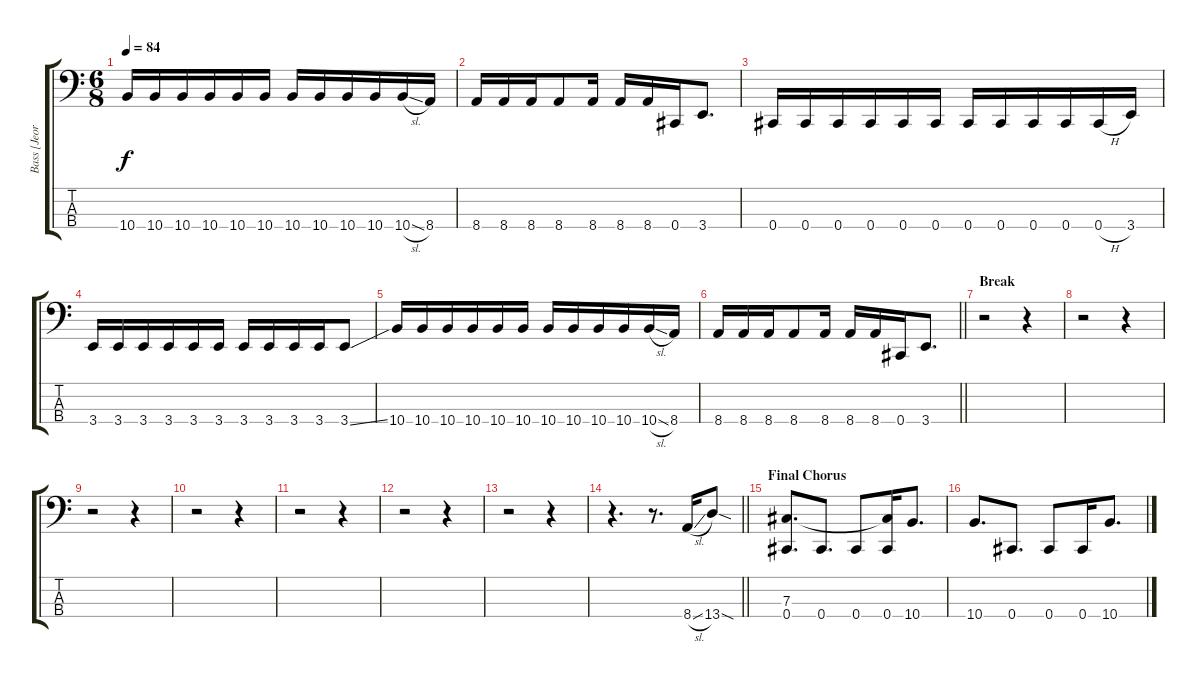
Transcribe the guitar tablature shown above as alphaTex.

\track ("Bass [Jeordie White]" "Bass [Jeor") {instrument electricbasspick}
\staff {score tabs}
\tuning (E2 B1 Gb1 Db1) {hide}
\ts (6 8)
\tempo 84
\clef f4
\ks c
10.4.16{dy f} 10.4.16 10.4.16 10.4.16 10.4.16 10.4.16 10.4.16 10.4.16 10.4.16 10.4.16 10.4{sl}.16 8.4.16 |
8.4.16 8.4.16 8.4.16 8.4.8 8.4.16 8.4.16 8.4.16 0.4.16 3.4.8{d} |
0.4.16 0.4.16 0.4.16 0.4.16 0.4.16 0.4.16 0.4.16 0.4.16 0.4.16 0.4.16 0.4{h}.16 3.4.16 |
3.4.16 3.4.16 3.4.16 3.4.16 3.4.16 3.4.16 3.4.16 3.4.16 3.4.16 3.4.16 3.4{ss}.8 |
10.4.16 10.4.16 10.4.16 10.4.16 10.4.16 10.4.16 10.4.16 10.4.16 10.4.16 10.4.16 10.4{sl}.16 8.4.16 |
\barLineRight lightlight
8.4.16 8.4.16 8.4.16 8.4.8 8.4.16 8.4.16 8.4.16 0.4.16 3.4.8{d} |
\section ("" "Break")
r.2 r.4 |
r.2 r.4 |
r.2 r.4 |
r.2 r.4 |
r.2 r.4 |
r.2 r.4 |
r.2 r.4 |
\barLineRight lightlight
r.4{d} r.8{d} 8.4{sl}.16 13.4{sod}.8 |
\section ("" "Final Chorus")
(7.3 0.4).8{d} 0.4.8{d} 0.4.8 (7.3{t} 0.4).16 10.4.8{d} |
10.4.8{d} 0.4.8{d} 0.4.8 0.4.16 10.4.8{d}
